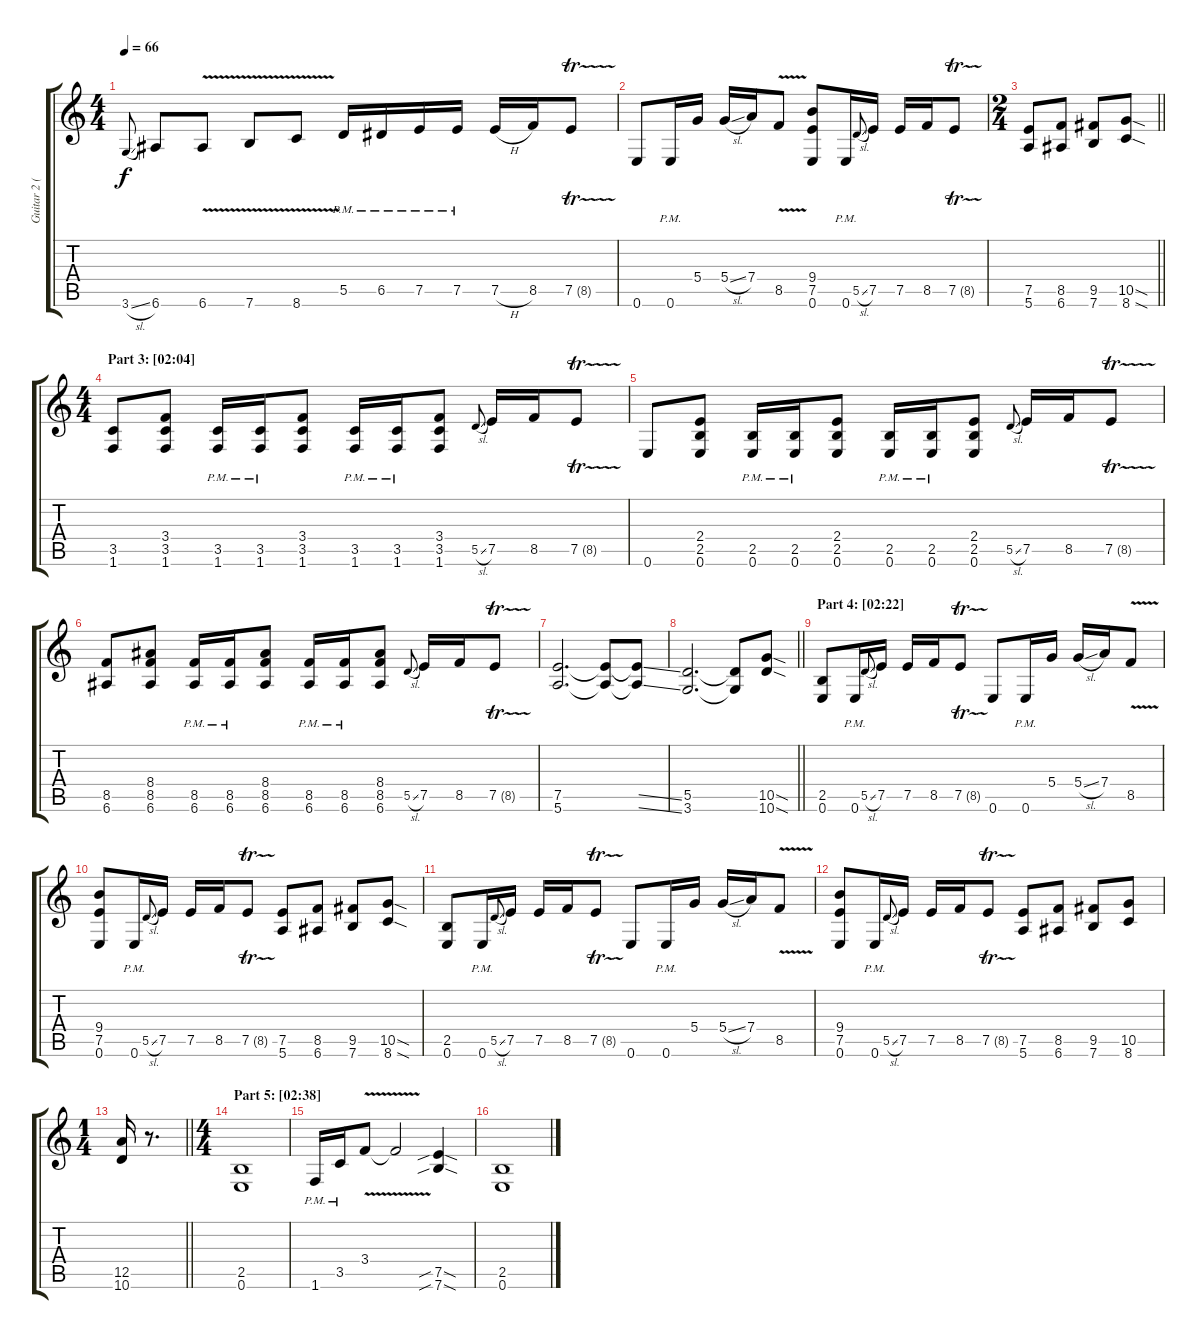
\track ("Guitar 2 (Distortion)" "Guitar 2 (") {instrument distortionguitar}
\staff {score tabs}
\tuning (E4 B3 G3 D3 A2 E2) {hide}
\ts (4 4)
\tempo 66
\clef g2
\ks c
3.6{sl}.8{gr onbeat dy f} 6.6.8 6.6{v}.8 7.6{v}.8 8.6{v}.8 5.5{pm}.16 6.5{pm}.16 7.5{pm}.16 7.5{pm}.16 7.5{h}.16 8.5.16 7.5{tr (8 64)}.8 |
0.6.8 0.6{pm}.16 5.4.16 5.4{sl}.16 7.4.16 8.5{v}.8 (9.4 7.5 0.6).8 0.6{pm}.16 5.5{sl}.8{gr onbeat} 7.5.16 7.5.16 8.5.16 7.5{tr (8 64)}.8 |
\ts (2 4)
\barLineRight lightlight
(7.5 5.6).8 (8.5 6.6).8 (9.5 7.6).8 (10.5{sod} 8.6{sod}).8 |
\ts (4 4)
\section ("" "Part 3: [02:04]")
(3.5 1.6).8 (3.4 3.5 1.6).8 (3.5{pm} 1.6{pm}).16 (3.5{pm} 1.6{pm}).16 (3.4 3.5 1.6).8 (3.5{pm} 1.6{pm}).16 (3.5{pm} 1.6{pm}).16 (3.4 3.5 1.6).8 5.5{sl}.8{gr onbeat} 7.5.16 8.5.16 7.5{tr (8 64)}.8 |
0.6.8 (2.4 2.5 0.6).8 (2.5{pm} 0.6{pm}).16 (2.5{pm} 0.6{pm}).16 (2.4 2.5 0.6).8 (2.5{pm} 0.6{pm}).16 (2.5{pm} 0.6{pm}).16 (2.4 2.5 0.6).8 5.5{sl}.8{gr onbeat} 7.5.16 8.5.16 7.5{tr (8 64)}.8 |
(8.5 6.6).8 (8.4 8.5 6.6).8 (8.5{pm} 6.6{pm}).16 (8.5{pm} 6.6{pm}).16 (8.4 8.5 6.6).8 (8.5{pm} 6.6{pm}).16 (8.5{pm} 6.6{pm}).16 (8.4 8.5 6.6).8 5.5{sl}.8{gr onbeat} 7.5.16 8.5.16 7.5{tr (8 64)}.8 |
(7.5 5.6).2{d} (7.5{t} 5.6{t}).8 (7.5{ss t} 5.6{ss t}).8 |
\barLineRight lightlight
(5.5 3.6).2{d} (5.5{t} 3.6{t}).8 (10.5{sod} 10.6{sod}).8 |
\section ("" "Part 4: [02:22]")
(2.5 0.6).8 0.6{pm}.16 5.5{sl}.8{gr onbeat} 7.5.16 7.5.16 8.5.16 7.5{tr (8 64)}.8 0.6.8 0.6{pm}.16 5.4.16 5.4{sl}.16 7.4.16 8.5{v}.8 |
(9.4 7.5 0.6).8 0.6{pm}.16 5.5{sl}.8{gr onbeat} 7.5.16 7.5.16 8.5.16 7.5{tr (8 64)}.8 (7.5 5.6).8 (8.5 6.6).8 (9.5 7.6).8 (10.5{sod} 8.6{sod}).8 |
(2.5 0.6).8 0.6{pm}.16 5.5{sl}.8{gr onbeat} 7.5.16 7.5.16 8.5.16 7.5{tr (8 64)}.8 0.6.8 0.6{pm}.16 5.4.16 5.4{sl}.16 7.4.16 8.5{v}.8 |
(9.4 7.5 0.6).8 0.6{pm}.16 5.5{sl}.8{gr onbeat} 7.5.16 7.5.16 8.5.16 7.5{tr (8 64)}.8 (7.5 5.6).8 (8.5 6.6).8 (9.5 7.6).8 (10.5 8.6).8 |
\ts (1 4)
\barLineRight lightlight
(12.5 10.6).16 r.8{d} |
\ts (4 4)
\section ("" "Part 5: [02:38]")
(2.5 0.6).1 |
1.6{pm}.16 3.5{pm}.16 3.4{v}.8 3.4{t}.2 (7.5{sib sod} 7.6{sib sod}).4 |
(2.5 0.6).1
